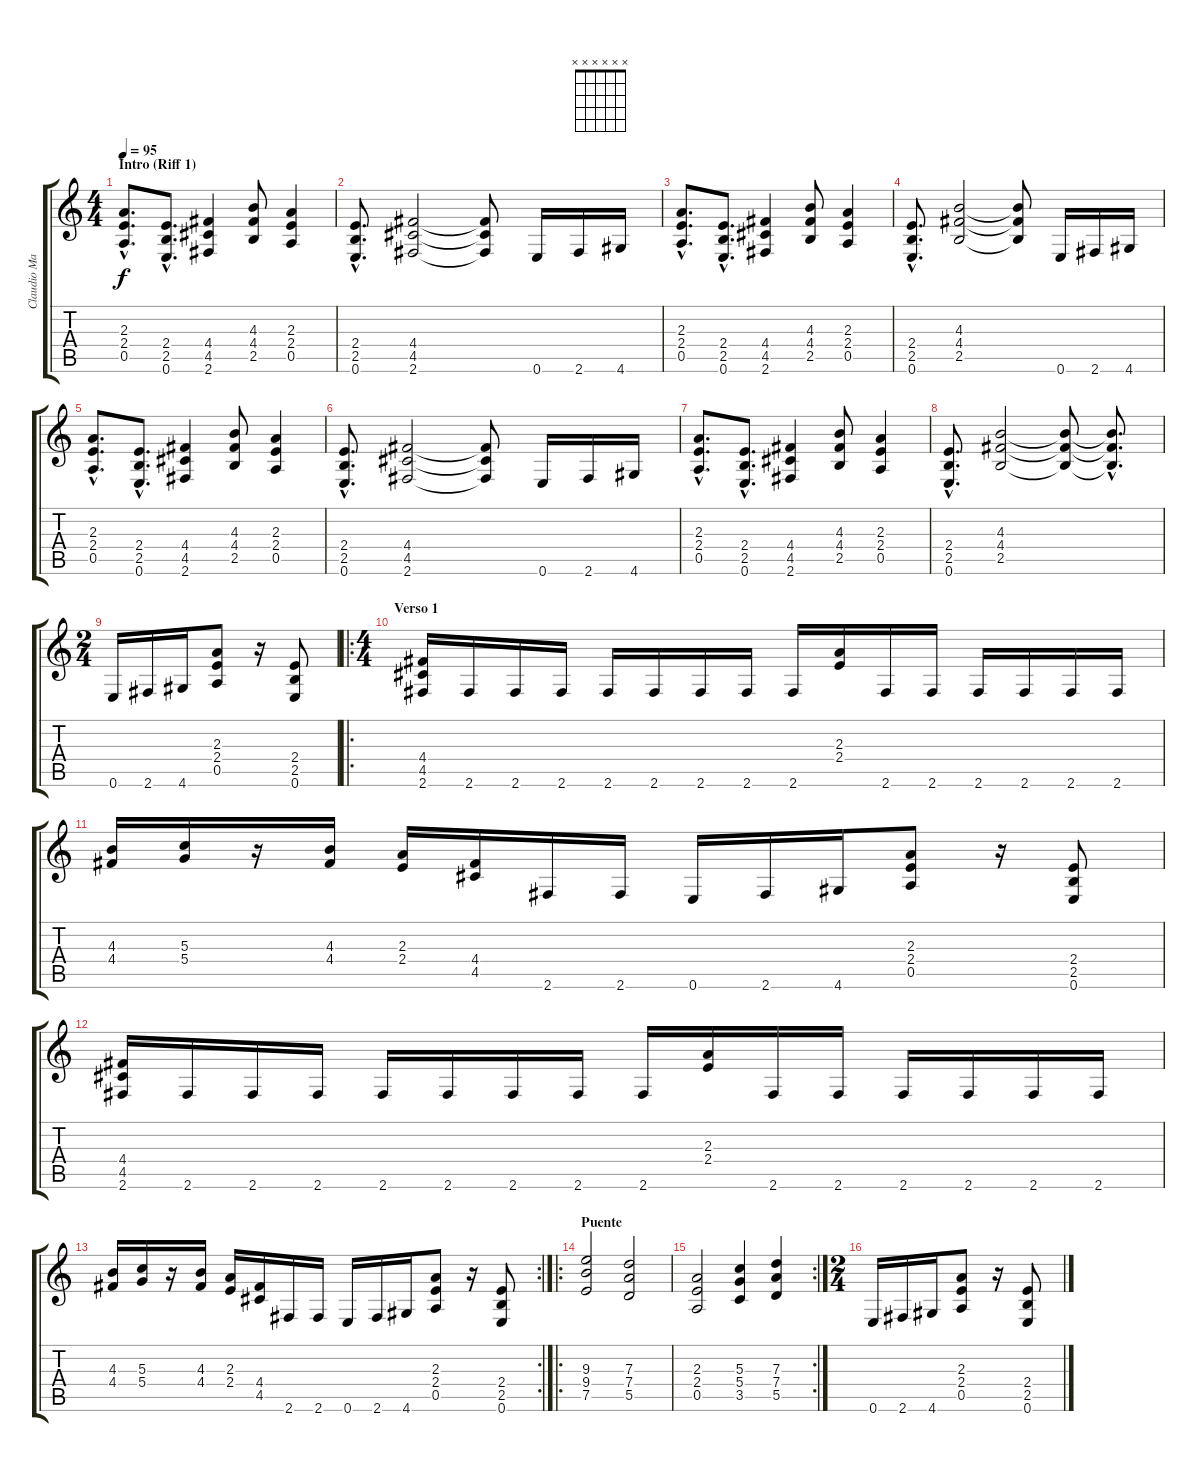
\track ("Claudio Marciello Gtr 2" "Claudio Ma") {instrument distortionguitar}
\staff {score tabs}
\tuning (E4 B3 G3 D3 A2 E2) {hide}
\chord ("" x x x x x x) {firstfret 0}
\ts (4 4)
\section ("" "Intro (Riff 1)")
\tempo 95
\clef g2
\ks c
(2.3{hac} 2.4{hac} 0.5{hac}).8{d ch "" dy f instrument distortionguitar} (2.4{hac} 2.5{hac} 0.6{hac}).8{d} (4.4 4.5 2.6).4 (4.3 4.4 2.5).8 (2.3 2.4 0.5).4 |
(2.4{hac} 2.5{hac} 0.6{hac}).8{d} (4.4 4.5 2.6).2 (4.4{t} 4.5{t} 2.6{t}).8 0.6.16 2.6.16 4.6.16 |
(2.3{hac} 2.4{hac} 0.5{hac}).8{d} (2.4{hac} 2.5{hac} 0.6{hac}).8{d} (4.4 4.5 2.6).4 (4.3 4.4 2.5).8 (2.3 2.4 0.5).4 |
(2.4{hac} 2.5{hac} 0.6{hac}).8{d} (4.3 4.4 2.5).2 (4.3{t} 4.4{t} 2.5{t}).8 0.6.16 2.6.16 4.6.16 |
(2.3{hac} 2.4{hac} 0.5{hac}).8{d} (2.4{hac} 2.5{hac} 0.6{hac}).8{d} (4.4 4.5 2.6).4 (4.3 4.4 2.5).8 (2.3 2.4 0.5).4 |
(2.4{hac} 2.5{hac} 0.6{hac}).8{d} (4.4 4.5 2.6).2 (4.4{t} 4.5{t} 2.6{t}).8 0.6.16 2.6.16 4.6.16 |
(2.3{hac} 2.4{hac} 0.5{hac}).8{d} (2.4{hac} 2.5{hac} 0.6{hac}).8{d} (4.4 4.5 2.6).4 (4.3 4.4 2.5).8 (2.3 2.4 0.5).4 |
(2.4{hac} 2.5{hac} 0.6{hac}).8{d} (4.3 4.4 2.5).2 (4.3{t} 4.4{t} 2.5{t}).8 (4.3{hac t} 4.4{hac t} 2.5{hac t}).8{d} |
\ts (2 4)
0.6.16 2.6.16 4.6.16 (2.3 2.4 0.5).8 r.16 (2.4 2.5 0.6).8 |
\ro
\ts (4 4)
\section ("" "Verso 1")
(4.4 4.5 2.6).16 2.6.16 2.6.16 2.6.16 2.6.16 2.6.16 2.6.16 2.6.16 2.6.16 (2.3 2.4).16 2.6.16 2.6.16 2.6.16 2.6.16 2.6.16 2.6.16 |
(4.3 4.4).16 (5.3 5.4).16 r.16 (4.3 4.4).16 (2.3 2.4).16 (4.4 4.5).16 2.6.16 2.6.16 0.6.16 2.6.16 4.6.16 (2.3 2.4 0.5).8 r.16 (2.4 2.5 0.6).8 |
(4.4 4.5 2.6).16 2.6.16 2.6.16 2.6.16 2.6.16 2.6.16 2.6.16 2.6.16 2.6.16 (2.3 2.4).16 2.6.16 2.6.16 2.6.16 2.6.16 2.6.16 2.6.16 |
\rc 2
(4.3 4.4).16 (5.3 5.4).16 r.16 (4.3 4.4).16 (2.3 2.4).16 (4.4 4.5).16 2.6.16 2.6.16 0.6.16 2.6.16 4.6.16 (2.3 2.4 0.5).8 r.16 (2.4 2.5 0.6).8 |
\ro
\section ("" "Puente")
(9.3 9.4 7.5).2 (7.3 7.4 5.5).2 |
\rc 2
(2.3 2.4 0.5).2 (5.3 5.4 3.5).4 (7.3 7.4 5.5).4 |
\ts (2 4)
0.6.16 2.6.16 4.6.16 (2.3 2.4 0.5).8 r.16 (2.4 2.5 0.6).8
